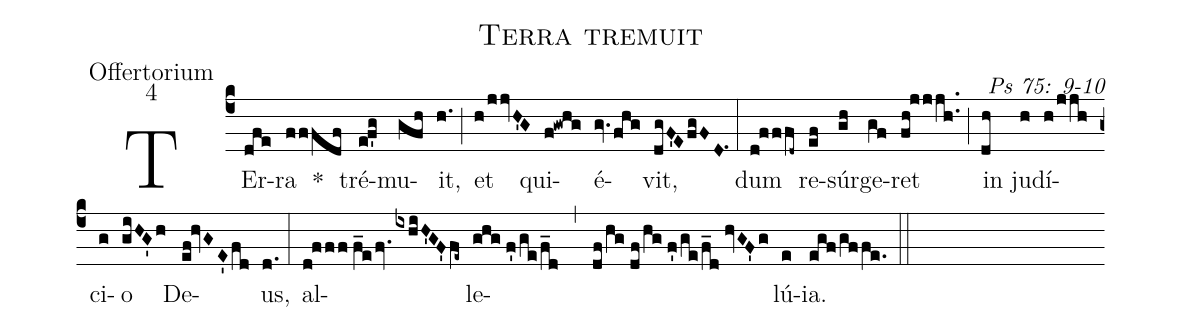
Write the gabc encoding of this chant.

name: Terra tremuit;
office-part: Offertorium;
mode: 4;
commentary: Ps 75: 9-10;
%%
(c4) TEr(dfe)ra(fffdf) *() tré(e!f'g)mu(gfh)it,(h.) (;) et(h/jjvH'G) qui(f!gwhg)é(gv.fhg)vit,(dgF'E/fgFD.1) (:)
dum(d!fffd~) re(ef)súr(gh)ge(gf)ret(fh!jjjh..) (;) in(dh) ju(h)dí(h/jjh)ci(g)o(giHG'h) De(ef!hvGE'/fd)us,(d.) (:)
al(d!fff//!f_efv./ixhiH'GF'/fe~)le(ghg//f'/ge/f_d//,//df/hg//df/hg//f'/ge/f_d//hvGF'g)lú(e)ia.(egf/gffe.) (::)
